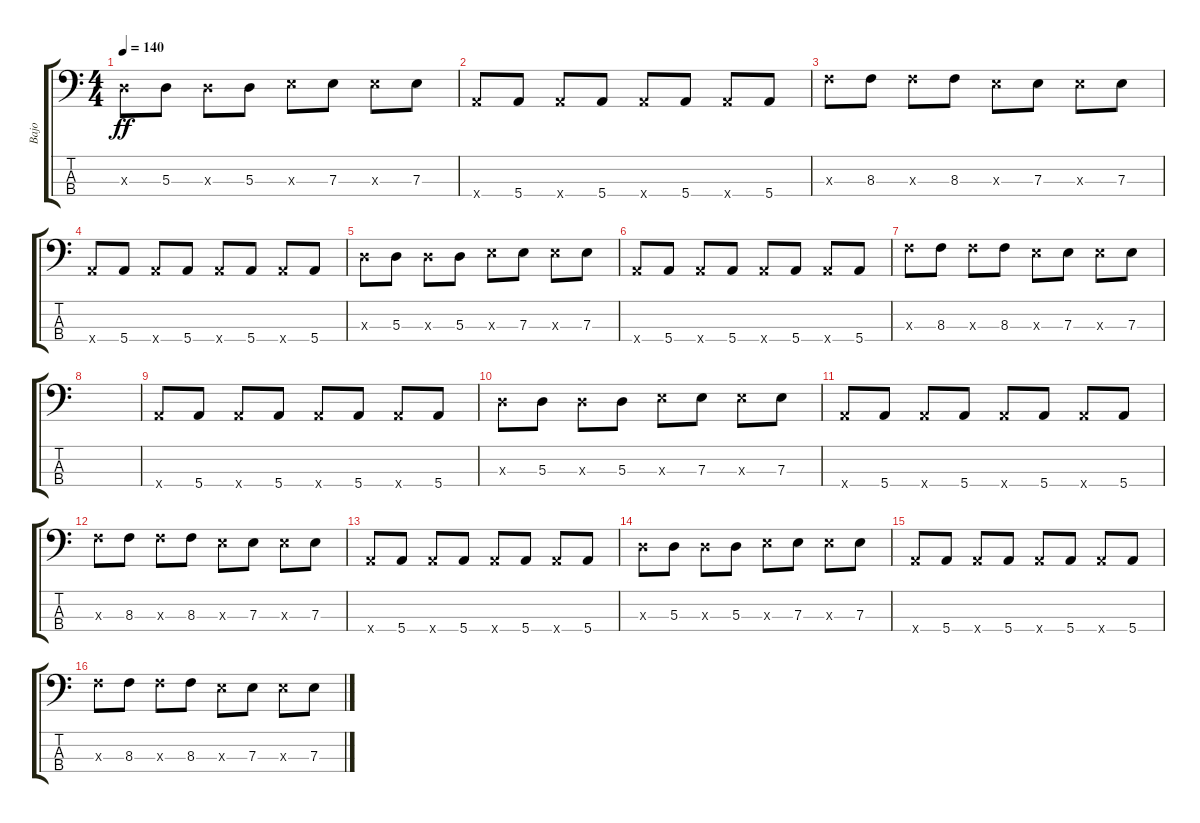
\track ("Bajo" "Bajo") {instrument electricbasspick}
\staff {score tabs}
\tuning (G2 D2 A1 E1) {hide}
\ts (4 4)
\tempo 140
\clef f4
\ks c
5.3{x}.8{dy ff} 5.3.8 5.3{x}.8 5.3.8 7.3{x}.8 7.3.8 7.3{x}.8 7.3.8 |
5.4{x}.8 5.4.8 5.4{x}.8 5.4.8 5.4{x}.8 5.4.8 5.4{x}.8 5.4.8 |
8.3{x}.8 8.3.8 8.3{x}.8 8.3.8 7.3{x}.8 7.3.8 7.3{x}.8 7.3.8 |
5.4{x}.8 5.4.8 5.4{x}.8 5.4.8 5.4{x}.8 5.4.8 5.4{x}.8 5.4.8 |
5.3{x}.8 5.3.8 5.3{x}.8 5.3.8 7.3{x}.8 7.3.8 7.3{x}.8 7.3.8 |
5.4{x}.8 5.4.8 5.4{x}.8 5.4.8 5.4{x}.8 5.4.8 5.4{x}.8 5.4.8 |
8.3{x}.8 8.3.8 8.3{x}.8 8.3.8 7.3{x}.8 7.3.8 7.3{x}.8 7.3.8 |
|
5.4{x}.8 5.4.8 5.4{x}.8 5.4.8 5.4{x}.8 5.4.8 5.4{x}.8 5.4.8 |
5.3{x}.8 5.3.8 5.3{x}.8 5.3.8 7.3{x}.8 7.3.8 7.3{x}.8 7.3.8 |
5.4{x}.8 5.4.8 5.4{x}.8 5.4.8 5.4{x}.8 5.4.8 5.4{x}.8 5.4.8 |
8.3{x}.8 8.3.8 8.3{x}.8 8.3.8 7.3{x}.8 7.3.8 7.3{x}.8 7.3.8 |
5.4{x}.8 5.4.8 5.4{x}.8 5.4.8 5.4{x}.8 5.4.8 5.4{x}.8 5.4.8 |
5.3{x}.8 5.3.8 5.3{x}.8 5.3.8 7.3{x}.8 7.3.8 7.3{x}.8 7.3.8 |
5.4{x}.8 5.4.8 5.4{x}.8 5.4.8 5.4{x}.8 5.4.8 5.4{x}.8 5.4.8 |
8.3{x}.8 8.3.8 8.3{x}.8 8.3.8 7.3{x}.8 7.3.8 7.3{x}.8 7.3.8
